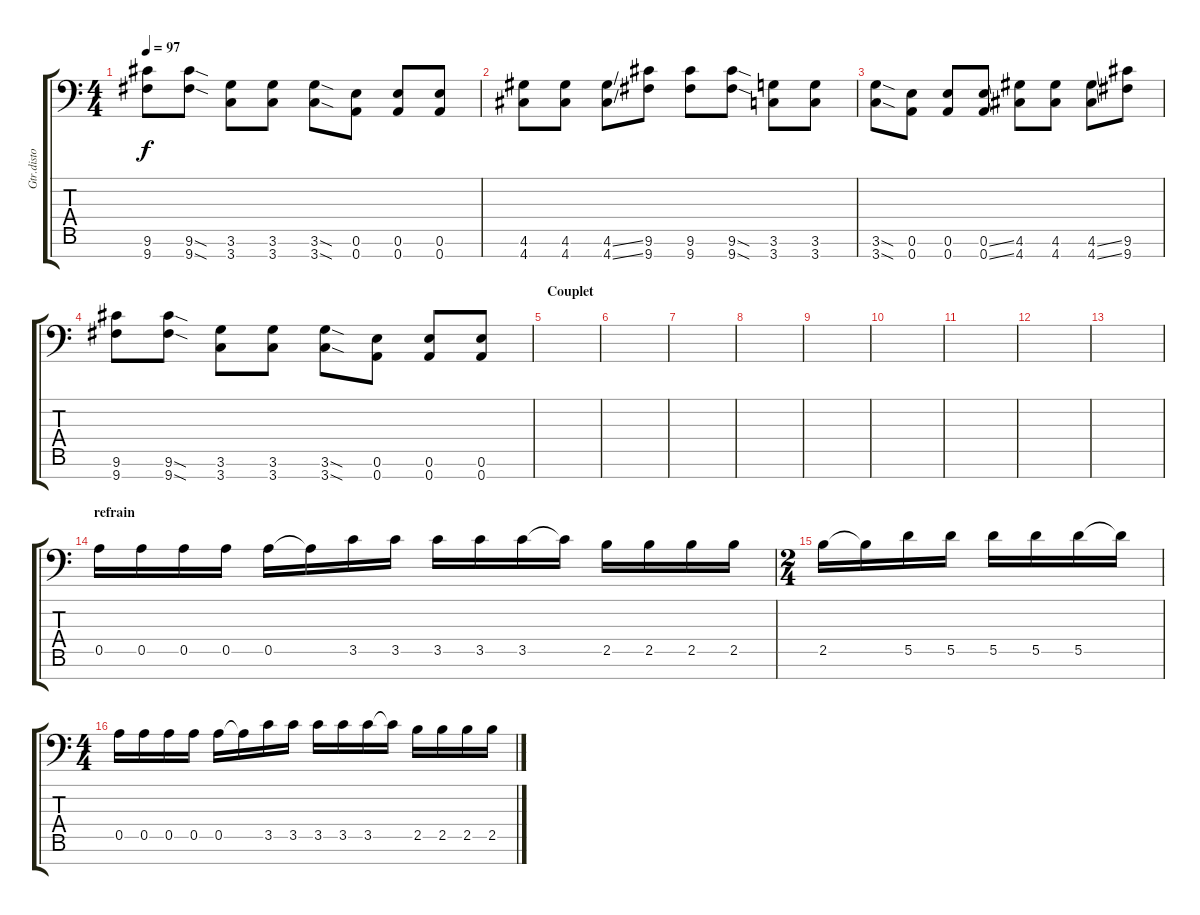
\track ("Gtr.disto (Ben)" "Gtr.disto ") {instrument distortionguitar}
\staff {score tabs}
\tuning (E4 B3 G3 D3 A2 E2 A1) {hide}
\ts (4 4)
\tempo 97
\clef f4
\ks c
(9.6 9.7).8{dy f} (9.6{sod} 9.7{sod}).8 (3.6 3.7).8 (3.6 3.7).8 (3.6{sod} 3.7{sod}).8 (0.6 0.7).8 (0.6 0.7).8 (0.6 0.7).8 |
(4.6 4.7).8 (4.6 4.7).8 (4.6{ss} 4.7{ss}).8 (9.6 9.7).8 (9.6 9.7).8 (9.6{sod} 9.7{sod}).8 (3.6 3.7).8 (3.6 3.7).8 |
(3.6{sod} 3.7{sod}).8 (0.6 0.7).8 (0.6 0.7).8 (0.6{ss} 0.7{ss}).8 (4.6 4.7).8 (4.6 4.7).8 (4.6{ss} 4.7{ss}).8 (9.6 9.7).8 |
\section ("" "")
(9.6 9.7).8 (9.6{sod} 9.7{sod}).8 (3.6 3.7).8 (3.6 3.7).8 (3.6{sod} 3.7{sod}).8 (0.6 0.7).8 (0.6 0.7).8 (0.6 0.7).8 |
\section ("" "Couplet")
|
|
|
|
|
|
|
|
\section ("" "")
|
\section ("" "refrain")
0.5.16 0.5.16 0.5.16 0.5.16 0.5.16 0.5{t}.16 3.5.16 3.5.16 3.5.16 3.5.16 3.5.16 3.5{t}.16 2.5.16 2.5.16 2.5.16 2.5.16 |
\ts (2 4)
2.5.16 2.5{t}.16 5.5.16 5.5.16 5.5.16 5.5.16 5.5.16 5.5{t}.16 |
\ts (4 4)
0.5.16 0.5.16 0.5.16 0.5.16 0.5.16 0.5{t}.16 3.5.16 3.5.16 3.5.16 3.5.16 3.5.16 3.5{t}.16 2.5.16 2.5.16 2.5.16 2.5.16
